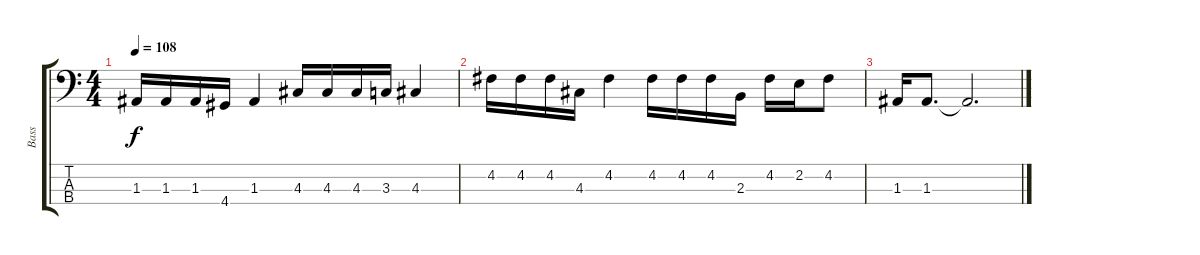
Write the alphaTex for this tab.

\track ("Bass" "Bass") {instrument electricbassfinger}
\staff {score tabs}
\tuning (G2 D2 A1 E1) {hide}
\ts (4 4)
\tempo 108
\clef f4
\ks c
1.3.16{dy f} 1.3.16 1.3.16 4.4.16 1.3.4 4.3.16 4.3.16 4.3.16 3.3.16 4.3.4 |
4.2.16 4.2.16 4.2.16 4.3.16 4.2.4 4.2.16 4.2.16 4.2.16 2.3.16 4.2.16 2.2.16 4.2.8 |
1.3.16 1.3.8{d} 1.3{t}.2{d}
